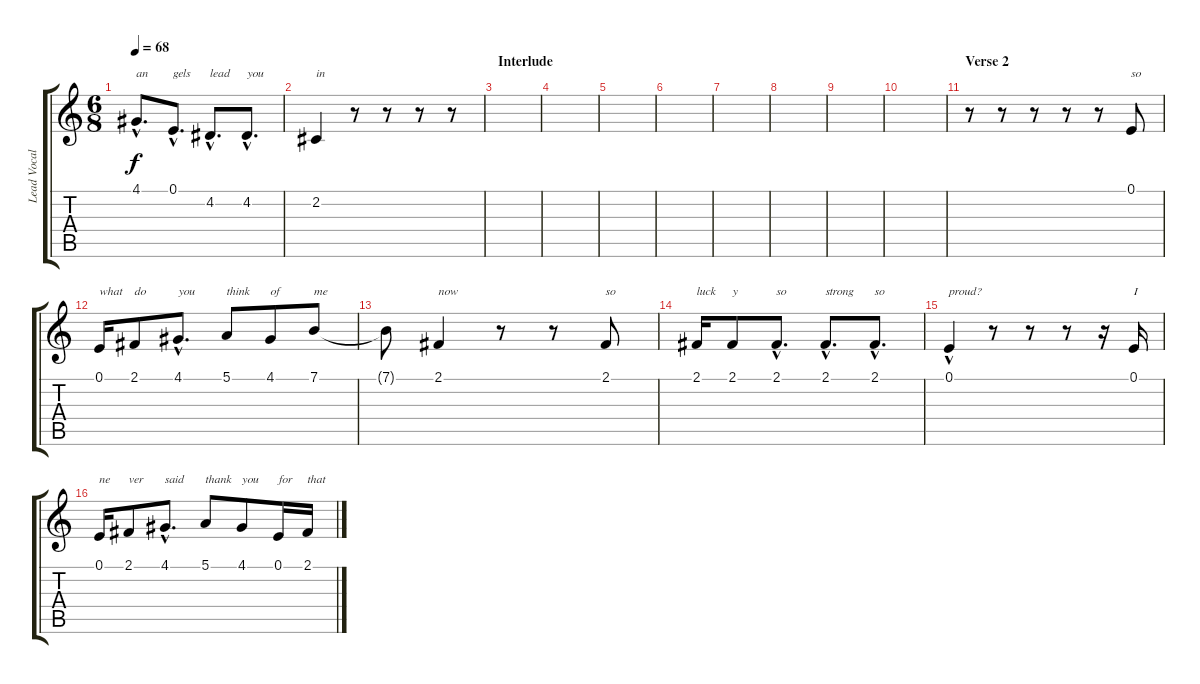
\track ("Lead Vocals" "Lead Vocal") {instrument lead8bassandlead}
\staff {score tabs}
\tuning (E4 B3 G3 D3 A2 E2) {hide}
\ts (6 8)
\tempo 68
\clef g2
\ks c
4.1{hac}.8{d txt "an" dy f} 0.1{hac}.8{d txt "gels"} 4.2{hac}.8{d txt "lead"} 4.2{hac}.8{d txt "you"} |
2.2.4{txt "in"} r.8 r.8 r.8 r.8 |
\section ("" "Interlude")
|
|
|
|
|
|
|
|
\section ("" "Verse 2")
r.8 r.8 r.8 r.8 r.8 0.1.8{txt "so"} |
0.1.16{txt "what"} 2.1.8{txt "do"} 4.1{hac}.8{d txt "you"} 5.1.8{txt "think"} 4.1.8{txt "of"} 7.1.8{txt "me"} |
7.1{t}.8 2.1.4{txt "now"} r.8 r.8 2.1.8{txt "so"} |
2.1.16{txt "luck"} 2.1.8{txt "y"} 2.1{hac}.8{d txt "so"} 2.1{hac}.8{d txt "strong"} 2.1{hac}.8{d txt "so"} |
0.1{hac}.4{txt "proud?"} r.8 r.8 r.8 r.16 0.1.16{txt "I"} |
0.1.16{txt "ne"} 2.1.8{txt "ver"} 4.1{hac}.8{d txt "said"} 5.1.8{txt "thank"} 4.1.8{txt "you"} 0.1.16{txt "for"} 2.1.16{txt "that"}
